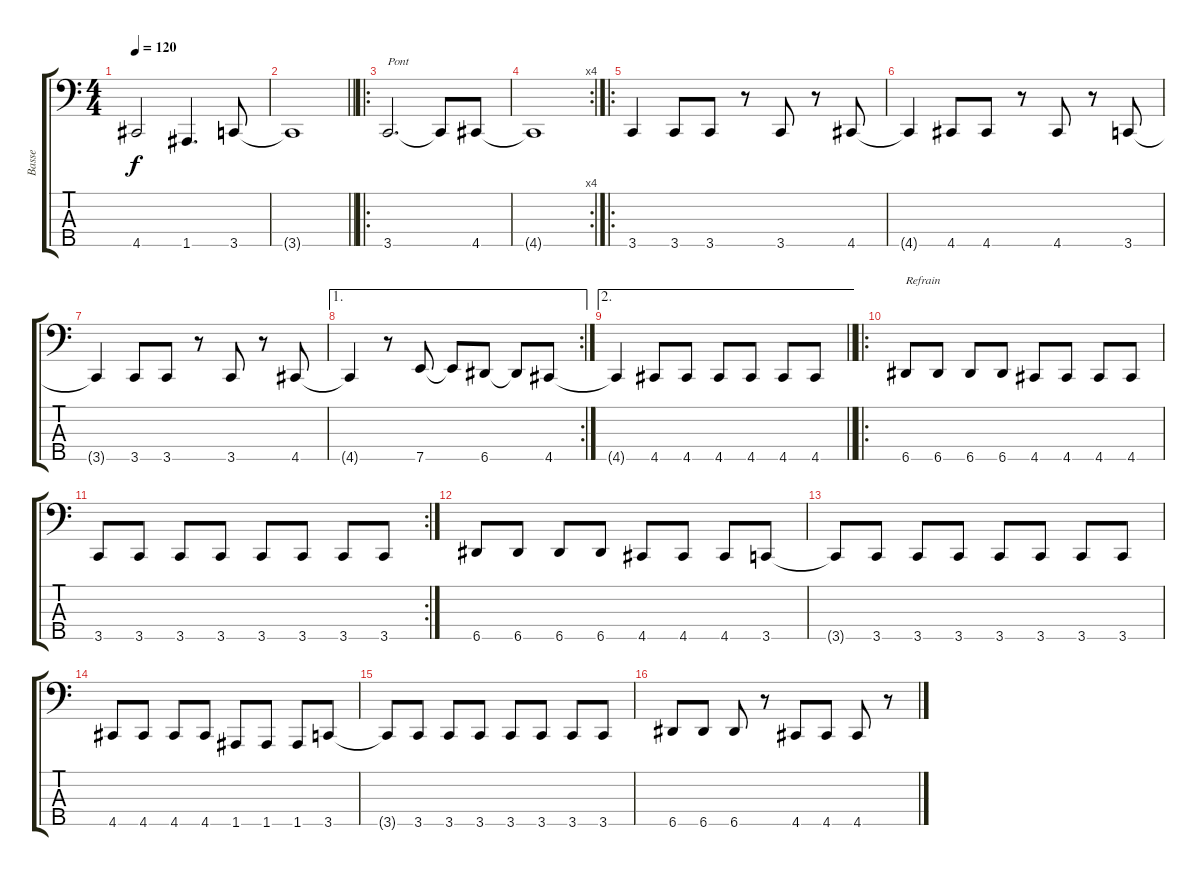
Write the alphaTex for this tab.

\track ("Basse" "Basse") {instrument electricbassfinger}
\staff {score tabs}
\tuning (G2 D2 A1 E1 A0) {hide}
\ts (4 4)
\tempo 120
\clef f4
\ks c
4.5.2{dy f} 1.5.4{d} 3.5.8 |
\barLineRight lightlight
3.5{t}.1 |
\ro
3.5.2{d txt "Pont"} 3.5{t}.8 4.5.8 |
\rc 4
4.5{t}.1 |
\ro
3.5.4 3.5.8 3.5.8 r.8 3.5.8 r.8 4.5.8 |
4.5{t}.4 4.5.8 4.5.8 r.8 4.5.8 r.8 3.5.8 |
3.5{t}.4 3.5.8 3.5.8 r.8 3.5.8 r.8 4.5.8 |
\ae 1
\rc 2
4.5{t}.4 r.8 7.5.8 7.5{t}.8 6.5.8 6.5{t}.8 4.5.8 |
\ae 2
\barLineRight lightlight
4.5{t}.4 4.5.8 4.5.8 4.5.8 4.5.8 4.5.8 4.5.8 |
\ro
6.5.8{txt "Refrain"} 6.5.8 6.5.8 6.5.8 4.5.8 4.5.8 4.5.8 4.5.8 |
\rc 2
3.5.8 3.5.8 3.5.8 3.5.8 3.5.8 3.5.8 3.5.8 3.5.8 |
6.5.8 6.5.8 6.5.8 6.5.8 4.5.8 4.5.8 4.5.8 3.5.8 |
3.5{t}.8 3.5.8 3.5.8 3.5.8 3.5.8 3.5.8 3.5.8 3.5.8 |
4.5.8 4.5.8 4.5.8 4.5.8 1.5.8 1.5.8 1.5.8 3.5.8 |
3.5{t}.8 3.5.8 3.5.8 3.5.8 3.5.8 3.5.8 3.5.8 3.5.8 |
6.5.8 6.5.8 6.5.8 r.8 4.5.8 4.5.8 4.5.8 r.8
